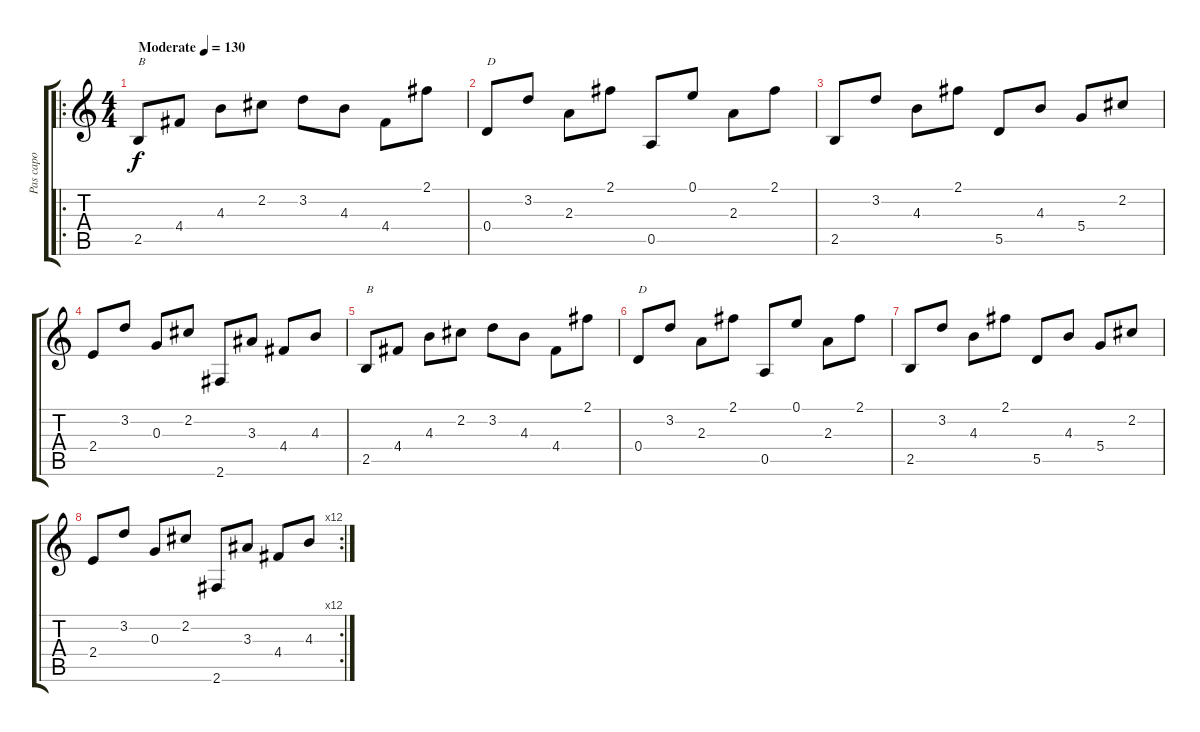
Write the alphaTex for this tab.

\track ("Pas capo" "Pas capo") {instrument acousticguitarsteel}
\staff {score tabs}
\tuning (E4 B3 G3 D3 A2 E2) {hide}
\ro
\ts (4 4)
\tempo (130 "Moderate")
\clef g2
\ks c
2.5.8{txt "B" dy f instrument acousticguitarsteel} 4.4.8 4.3.8 2.2.8 3.2.8 4.3.8 4.4.8 2.1.8 |
0.4.8{txt "D"} 3.2.8 2.3.8 2.1.8 0.5.8 0.1.8 2.3.8 2.1.8 |
2.5.8 3.2.8 4.3.8 2.1.8 5.5.8 4.3.8 5.4.8 2.2.8 |
2.4.8 3.2.8 0.3.8 2.2.8 2.6.8 3.3.8 4.4.8 4.3.8 |
2.5.8{txt "B"} 4.4.8 4.3.8 2.2.8 3.2.8 4.3.8 4.4.8 2.1.8 |
0.4.8{txt "D"} 3.2.8 2.3.8 2.1.8 0.5.8 0.1.8 2.3.8 2.1.8 |
2.5.8 3.2.8 4.3.8 2.1.8 5.5.8 4.3.8 5.4.8 2.2.8 |
\rc 12
2.4.8 3.2.8 0.3.8 2.2.8 2.6.8 3.3.8 4.4.8 4.3.8
